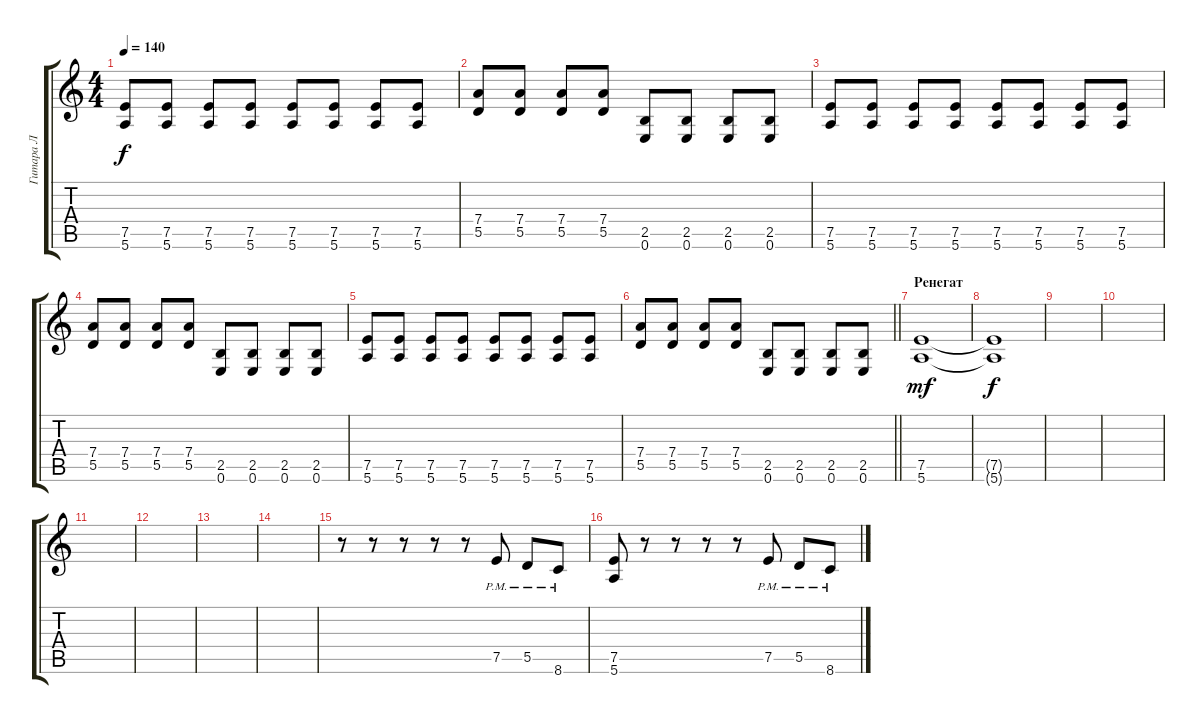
\track ("Гитара Л" "Гитара Л") {instrument distortionguitar}
\staff {score tabs}
\tuning (E4 B3 G3 D3 A2 E2) {hide}
\ts (4 4)
\tempo 140
\clef g2
\ks c
(7.5 5.6).8{dy f} (7.5 5.6).8 (7.5 5.6).8 (7.5 5.6).8 (7.5 5.6).8 (7.5 5.6).8 (7.5 5.6).8 (7.5 5.6).8 |
(7.4 5.5).8 (7.4 5.5).8 (7.4 5.5).8 (7.4 5.5).8 (2.5 0.6).8 (2.5 0.6).8 (2.5 0.6).8 (2.5 0.6).8 |
(7.5 5.6).8 (7.5 5.6).8 (7.5 5.6).8 (7.5 5.6).8 (7.5 5.6).8 (7.5 5.6).8 (7.5 5.6).8 (7.5 5.6).8 |
(7.4 5.5).8 (7.4 5.5).8 (7.4 5.5).8 (7.4 5.5).8 (2.5 0.6).8 (2.5 0.6).8 (2.5 0.6).8 (2.5 0.6).8 |
(7.5 5.6).8 (7.5 5.6).8 (7.5 5.6).8 (7.5 5.6).8 (7.5 5.6).8 (7.5 5.6).8 (7.5 5.6).8 (7.5 5.6).8 |
\barLineRight lightlight
(7.4 5.5).8 (7.4 5.5).8 (7.4 5.5).8 (7.4 5.5).8 (2.5 0.6).8 (2.5 0.6).8 (2.5 0.6).8 (2.5 0.6).8 |
\section ("" "Ренегат")
(7.5 5.6).1{dy mf volume 0} |
(7.5{t} 5.6{t}).1{dy f} |
|
|
|
|
|
|
r.8{volume 13} r.8 r.8 r.8 r.8 7.5{pm}.8 5.5{pm}.8 8.6{pm}.8 |
(7.5 5.6).8 r.8 r.8 r.8 r.8 7.5{pm}.8 5.5{pm}.8 8.6{pm}.8
